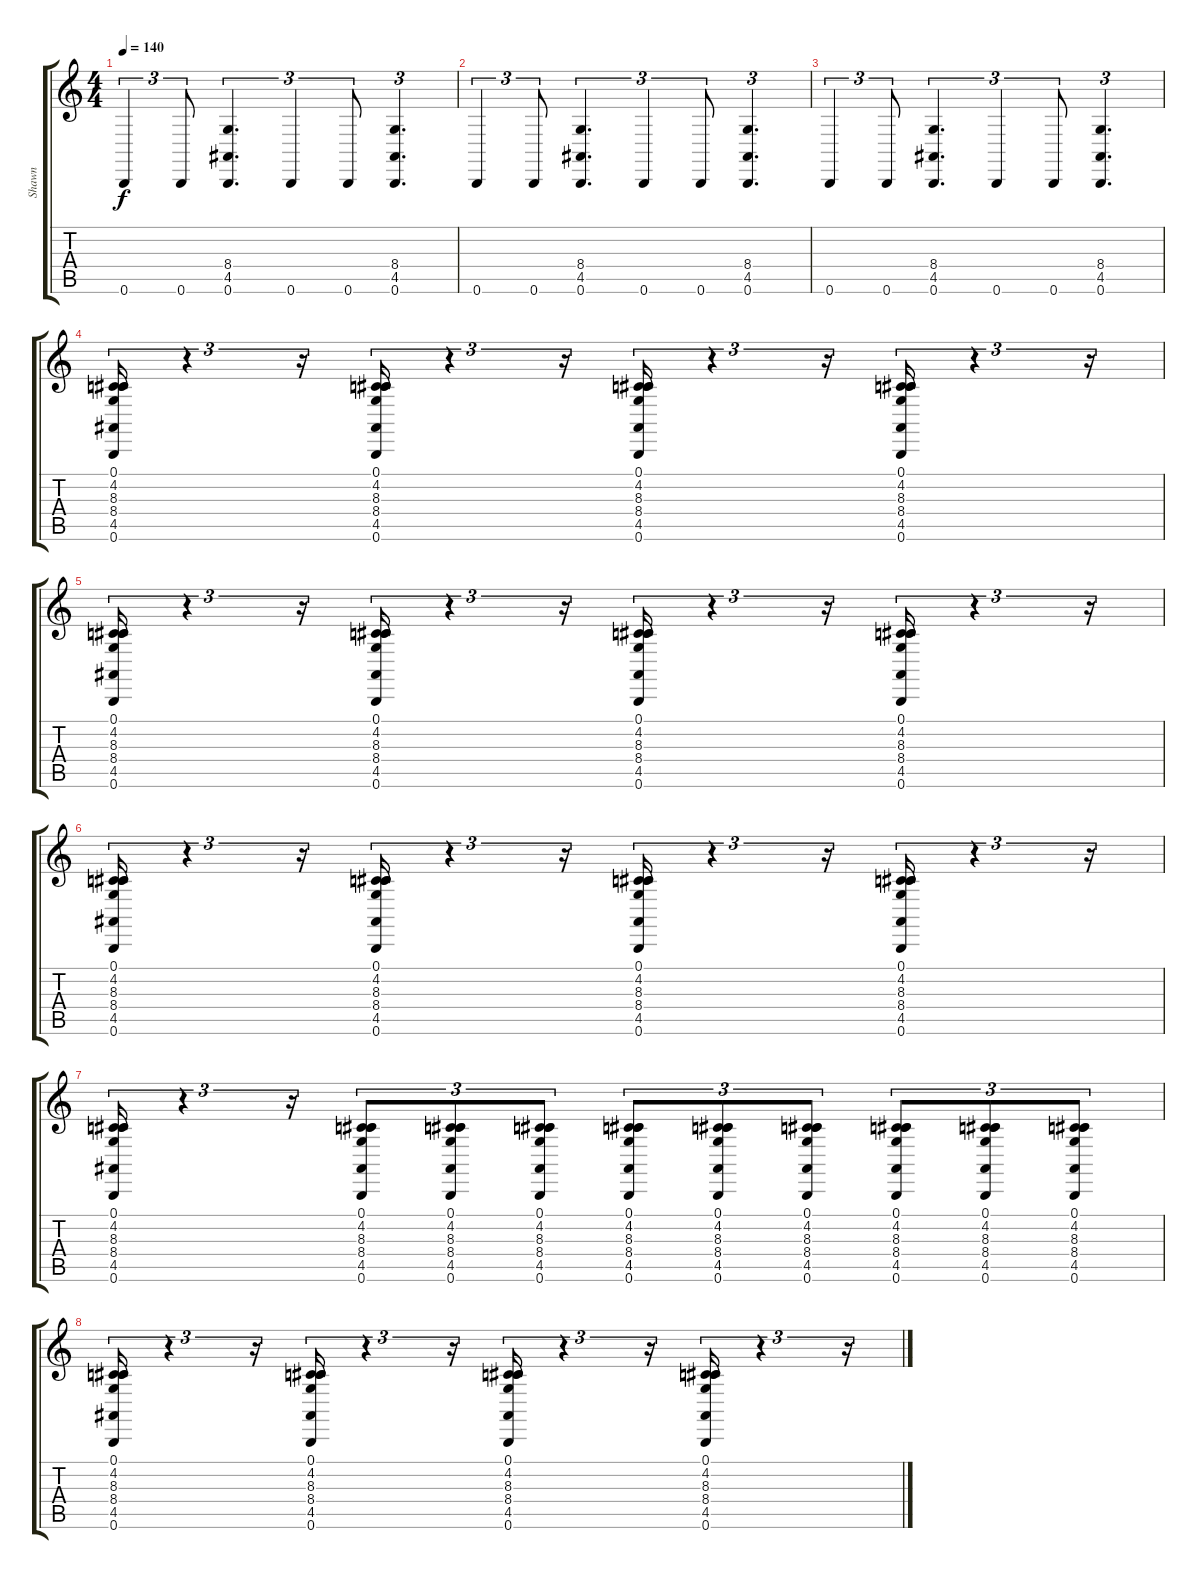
\track ("Shawn" "Shawn") {instrument melodictom}
\staff {score tabs}
\tuning (Db4 Ab3 E3 B2 Gb2 B1) {hide}
\ts (4 4)
\tempo 140
\clef g2
\ks c
0.6.4{tu (3 2) dy f} 0.6.8{tu (3 2)} (8.4 4.5 0.6).4{d tu (3 2)} 0.6.4{tu (3 2)} 0.6.8{tu (3 2)} (8.4 4.5 0.6).4{d tu (3 2)} |
0.6.4{tu (3 2)} 0.6.8{tu (3 2)} (8.4 4.5 0.6).4{d tu (3 2)} 0.6.4{tu (3 2)} 0.6.8{tu (3 2)} (8.4 4.5 0.6).4{d tu (3 2)} |
0.6.4{tu (3 2)} 0.6.8{tu (3 2)} (8.4 4.5 0.6).4{d tu (3 2)} 0.6.4{tu (3 2)} 0.6.8{tu (3 2)} (8.4 4.5 0.6).4{d tu (3 2)} |
(0.1 4.2 8.3 8.4 4.5 0.6).16{tu (3 2)} r.4{tu (3 2)} r.16{tu (3 2)} (0.1 4.2 8.3 8.4 4.5 0.6).16{tu (3 2)} r.4{tu (3 2)} r.16{tu (3 2)} (0.1 4.2 8.3 8.4 4.5 0.6).16{tu (3 2)} r.4{tu (3 2)} r.16{tu (3 2)} (0.1 4.2 8.3 8.4 4.5 0.6).16{tu (3 2)} r.4{tu (3 2)} r.16{tu (3 2)} |
(0.1 4.2 8.3 8.4 4.5 0.6).16{tu (3 2)} r.4{tu (3 2)} r.16{tu (3 2)} (0.1 4.2 8.3 8.4 4.5 0.6).16{tu (3 2)} r.4{tu (3 2)} r.16{tu (3 2)} (0.1 4.2 8.3 8.4 4.5 0.6).16{tu (3 2)} r.4{tu (3 2)} r.16{tu (3 2)} (0.1 4.2 8.3 8.4 4.5 0.6).16{tu (3 2)} r.4{tu (3 2)} r.16{tu (3 2)} |
(0.1 4.2 8.3 8.4 4.5 0.6).16{tu (3 2)} r.4{tu (3 2)} r.16{tu (3 2)} (0.1 4.2 8.3 8.4 4.5 0.6).16{tu (3 2)} r.4{tu (3 2)} r.16{tu (3 2)} (0.1 4.2 8.3 8.4 4.5 0.6).16{tu (3 2)} r.4{tu (3 2)} r.16{tu (3 2)} (0.1 4.2 8.3 8.4 4.5 0.6).16{tu (3 2)} r.4{tu (3 2)} r.16{tu (3 2)} |
(0.1 4.2 8.3 8.4 4.5 0.6).16{tu (3 2)} r.4{tu (3 2)} r.16{tu (3 2)} (0.1 4.2 8.3 8.4 4.5 0.6).8{tu (3 2)} (0.1 4.2 8.3 8.4 4.5 0.6).8{tu (3 2)} (0.1 4.2 8.3 8.4 4.5 0.6).8{tu (3 2)} (0.1 4.2 8.3 8.4 4.5 0.6).8{tu (3 2)} (0.1 4.2 8.3 8.4 4.5 0.6).8{tu (3 2)} (0.1 4.2 8.3 8.4 4.5 0.6).8{tu (3 2)} (0.1 4.2 8.3 8.4 4.5 0.6).8{tu (3 2)} (0.1 4.2 8.3 8.4 4.5 0.6).8{tu (3 2)} (0.1 4.2 8.3 8.4 4.5 0.6).8{tu (3 2)} |
(0.1 4.2 8.3 8.4 4.5 0.6).16{tu (3 2)} r.4{tu (3 2)} r.16{tu (3 2)} (0.1 4.2 8.3 8.4 4.5 0.6).16{tu (3 2)} r.4{tu (3 2)} r.16{tu (3 2)} (0.1 4.2 8.3 8.4 4.5 0.6).16{tu (3 2)} r.4{tu (3 2)} r.16{tu (3 2)} (0.1 4.2 8.3 8.4 4.5 0.6).16{tu (3 2)} r.4{tu (3 2)} r.16{tu (3 2)}
